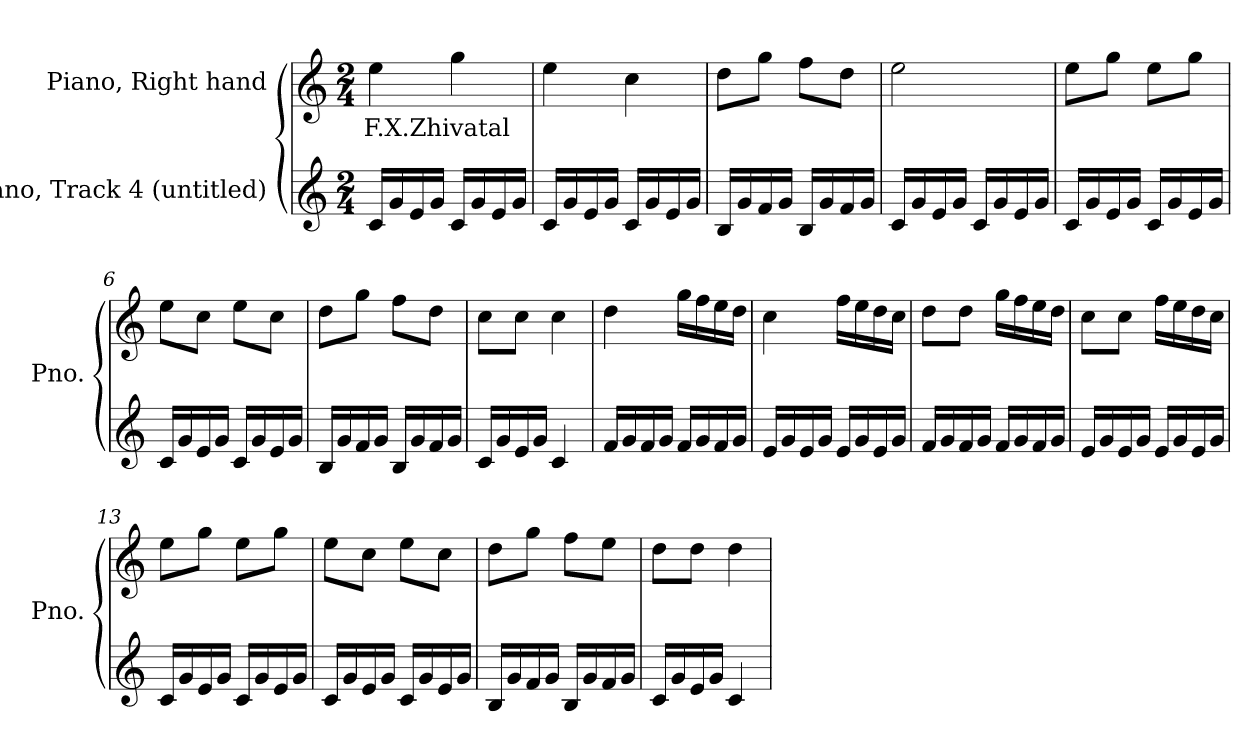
**kern	**kern	**text
*part2	*part1	*part1
*staff2	*staff1	*staff1
*I"Piano, Track 4 (untitled)	*I"Piano, Right hand	*
*I'Pno.	*I'Pno.	*
*clefG2	*clefG2	*
*k[]	*k[]	*
*M2/4	*M2/4	*
*MM100	*MM100	*
=1	=1	=1
!	!	!LO:LY:b
16c/LL	4ee\	F.X.Zhivatal
16g/	.	.
16e/	.	.
16g/JJ	.	.
16c/LL	4gg\	.
16g/	.	.
16e/	.	.
16g/JJ	.	.
=2	=2	=2
16c/LL	4ee\	.
16g/	.	.
16e/	.	.
16g/JJ	.	.
16c/LL	4cc\	.
16g/	.	.
16e/	.	.
16g/JJ	.	.
=3	=3	=3
16B/LL	8dd\L	.
16g/	.	.
16f/	8gg\J	.
16g/JJ	.	.
16B/LL	8ff\L	.
16g/	.	.
16f/	8dd\J	.
16g/JJ	.	.
!!LO:LB:g=z
=4	=4	=4
16c/LL	2ee\	.
16g/	.	.
16e/	.	.
16g/JJ	.	.
16c/LL	.	.
16g/	.	.
16e/	.	.
16g/JJ	.	.
=5	=5	=5
16c/LL	8ee\L	.
16g/	.	.
16e/	8gg\J	.
16g/JJ	.	.
16c/LL	8ee\L	.
16g/	.	.
16e/	8gg\J	.
16g/JJ	.	.
=6	=6	=6
16c/LL	8ee\L	.
16g/	.	.
16e/	8cc\J	.
16g/JJ	.	.
16c/LL	8ee\L	.
16g/	.	.
16e/	8cc\J	.
16g/JJ	.	.
=7	=7	=7
16B/LL	8dd\L	.
16g/	.	.
16f/	8gg\J	.
16g/JJ	.	.
16B/LL	8ff\L	.
16g/	.	.
16f/	8dd\J	.
16g/JJ	.	.
=8	=8	=8
16c/LL	8cc\L	.
16g/	.	.
16e/	8cc\J	.
16g/JJ	.	.
4c/	4cc\	.
!!LO:LB:g=z
=9	=9	=9
16f/LL	4dd\	.
16g/	.	.
16f/	.	.
16g/JJ	.	.
16f/LL	16gg\LL	.
16g/	16ff\	.
16f/	16ee\	.
16g/JJ	16dd\JJ	.
=10	=10	=10
16e/LL	4cc\	.
16g/	.	.
16e/	.	.
16g/JJ	.	.
16e/LL	16ff\LL	.
16g/	16ee\	.
16e/	16dd\	.
16g/JJ	16cc\JJ	.
=11	=11	=11
16f/LL	8dd\L	.
16g/	.	.
16f/	8dd\J	.
16g/JJ	.	.
16f/LL	16gg\LL	.
16g/	16ff\	.
16f/	16ee\	.
16g/JJ	16dd\JJ	.
=12	=12	=12
16e/LL	8cc\L	.
16g/	.	.
16e/	8cc\J	.
16g/JJ	.	.
16e/LL	16ff\LL	.
16g/	16ee\	.
16e/	16dd\	.
16g/JJ	16cc\JJ	.
=13	=13	=13
16c/LL	8ee\L	.
16g/	.	.
16e/	8gg\J	.
16g/JJ	.	.
16c/LL	8ee\L	.
16g/	.	.
16e/	8gg\J	.
16g/JJ	.	.
!!LO:LB:g=z
=14	=14	=14
16c/LL	8ee\L	.
16g/	.	.
16e/	8cc\J	.
16g/JJ	.	.
16c/LL	8ee\L	.
16g/	.	.
16e/	8cc\J	.
16g/JJ	.	.
=15	=15	=15
16B/LL	8dd\L	.
16g/	.	.
16f/	8gg\J	.
16g/JJ	.	.
16B/LL	8ff\L	.
16g/	.	.
16f/	8ee\J	.
16g/JJ	.	.
=16	=16	=16
16c/LL	8dd\L	.
16g/	.	.
16e/	8dd\J	.
16g/JJ	.	.
4c/	4dd\	.
=	=	=
*-	*-	*-
